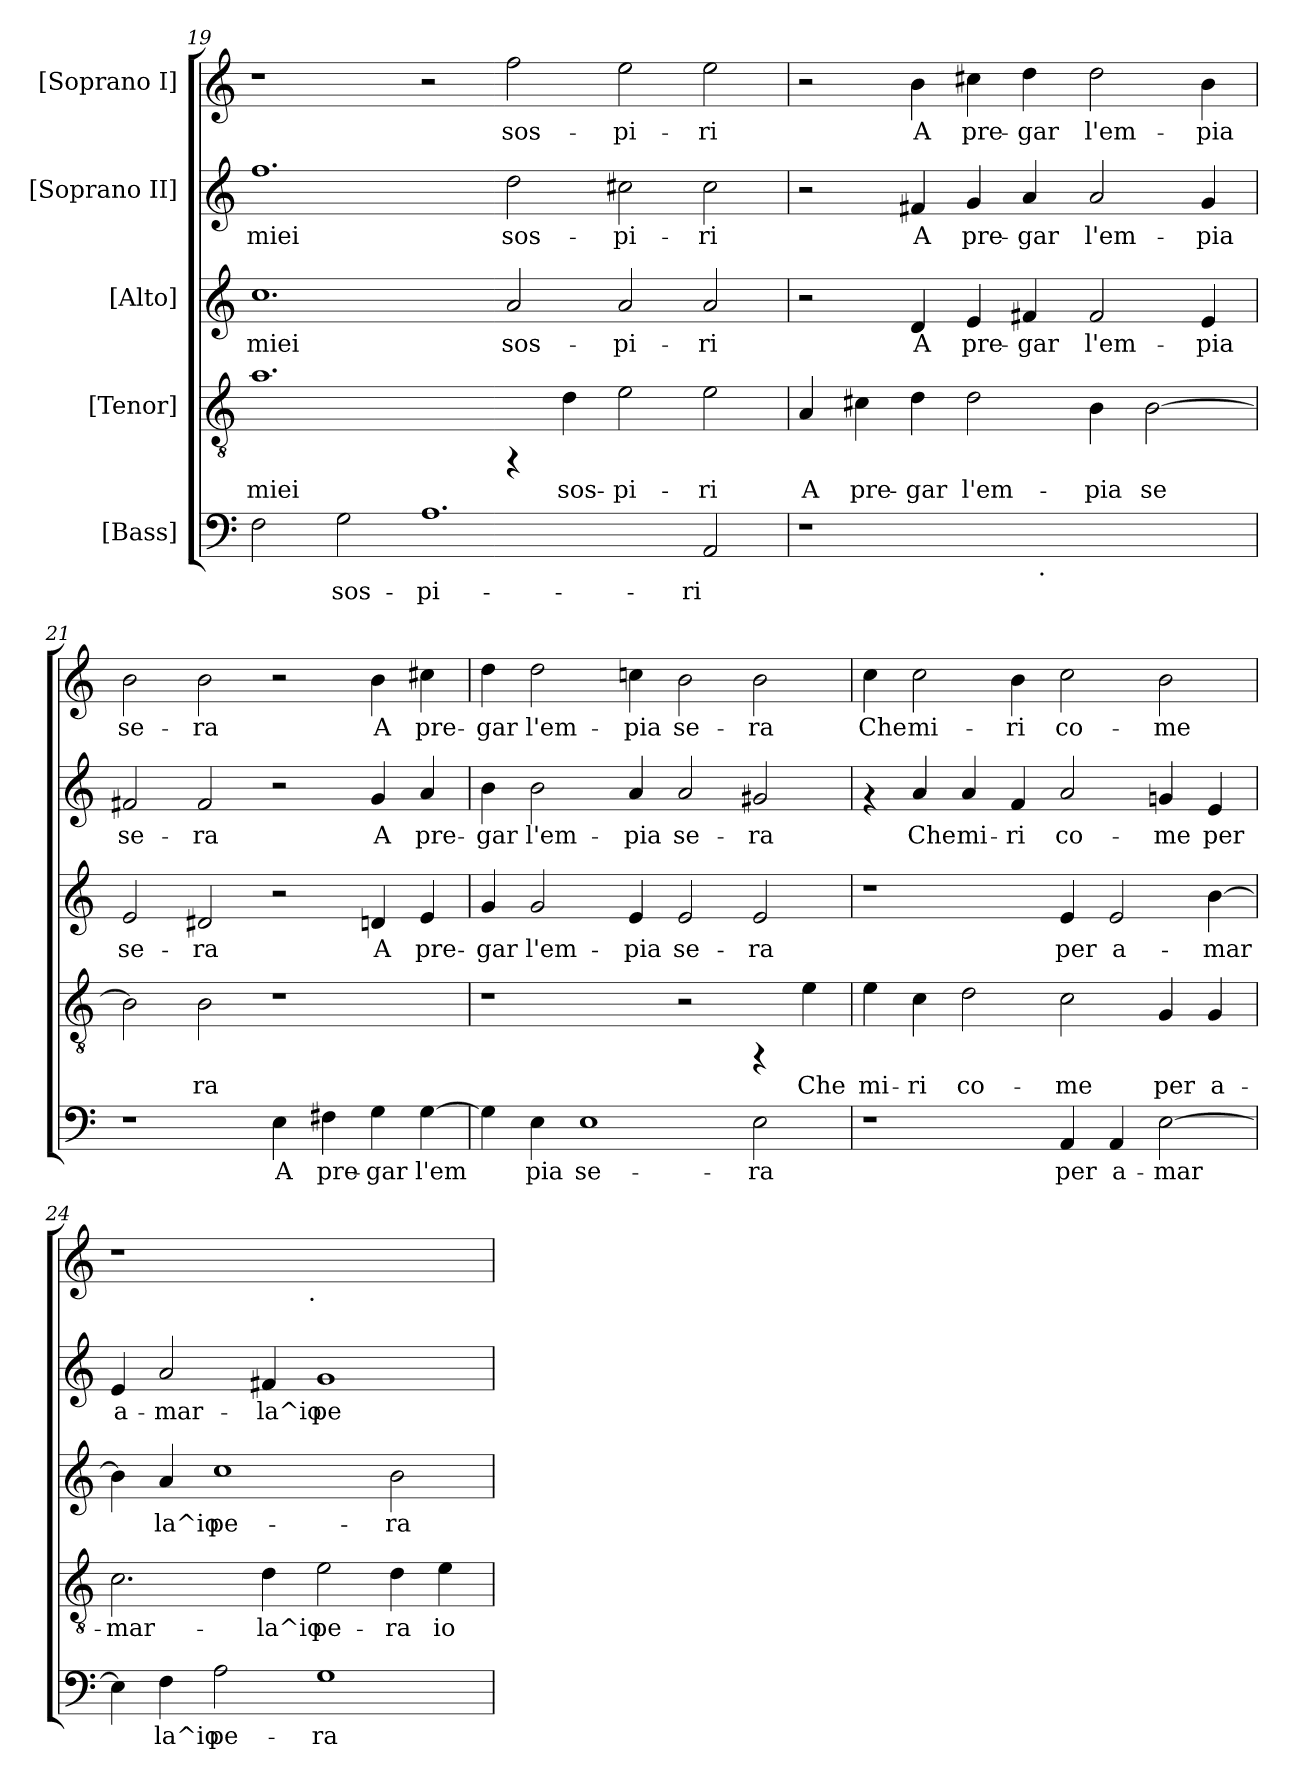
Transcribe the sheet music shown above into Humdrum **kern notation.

**kern	**text	**kern	**text	**kern	**text	**kern	**text	**kern	**text
*part5	*part5	*part4	*part4	*part3	*part3	*part2	*part2	*part1	*part1
*staff5	*staff5	*staff4	*staff4	*staff3	*staff3	*staff2	*staff2	*staff1	*staff1
*I"[Bass]	*	*I"[Tenor]	*	*I"[Alto]	*	*I"[Soprano II]	*	*I"[Soprano I]	*
!!LO:PB:g=z
*clefF4	*	*clefGv2	*	*clefG2	*	*clefG2	*	*clefG2	*
*k[]	*	*k[]	*	*k[]	*	*k[]	*	*k[]	*
*C:	*	*C:	*	*C:	*	*C:	*	*C:	*
=19	=19	=19	=19	=19	=19	=19	=19	=19	=19
!	!LO:LY:b:cj	!	!LO:LY:b:cj	!	!LO:LY:b:cj	!	!LO:LY:b:cj	!	!
2F\	.	1.a	miei	1.cc	miei	1.ff	miei	1r	.
!	!LO:LY:b:cj	!	!	!	!	!	!	!	!
2G\	sos-	.	.	.	.	.	.	.	.
!	!LO:LY:b:cj	!	!	!	!	!	!	!	!
1.A	-pi-	.	.	.	.	.	.	2r	.
!	!	!	!	!	!LO:LY:b:cj	!	!LO:LY:b:cj	!	!LO:LY:b:cj
.	.	4rFF	.	2a/	sos-	2dd\	sos-	2ff\	sos-
!	!	!	!LO:LY:b:cj	!	!	!	!	!	!
.	.	4d\	sos-	.	.	.	.	.	.
!	!	!	!LO:LY:b:cj	!	!LO:LY:b:cj	!	!LO:LY:b:cj	!	!LO:LY:b:cj
.	.	2e\	-pi-	2a/	-pi-	2cc#X\	-pi-	2ee\	-pi-
!	!LO:LY:b:cj	!	!LO:LY:b:cj	!	!LO:LY:b:cj	!	!LO:LY:b:cj	!	!LO:LY:b:cj
2AA/	-ri	2e\	-ri	2a/	-ri	2cc#\	-ri	2ee\	-ri
=20	=20	=20	=20	=20	=20	=20	=20	=20	=20
!	!	!	!LO:LY:b:cj	!	!	!	!	!	!
1r	.	4A/	A	2r	.	2r	.	2r	.
!	!	!	!LO:LY:b:cj	!	!	!	!	!	!
.	.	4c#X\	pre-	.	.	.	.	.	.
!	!	!	!LO:LY:b:cj	!	!LO:LY:b:cj	!	!LO:LY:b:cj	!	!LO:LY:b:cj
.	.	4d\	-gar	4d/	A	4f#X/	A	4b\	A
!	!	!	!LO:LY:b:cj	!	!LO:LY:b:cj	!	!LO:LY:b:cj	!	!LO:LY:b:cj
.	.	2d\	l'em-	4e/	pre-	4g/	pre-	4cc#X\	pre-
!	!	!	!	!	!LO:LY:b:cj	!	!LO:LY:b:cj	!	!LO:LY:b:cj
32ryy	.	.	.	4f#X/	-gar	4a/	-gar	4dd\	-gar
!LO:TX:b:t=.	!	!	!	!	!	!	!	!	!
32%31ryy	.	.	.	.	.	.	.	.	.
!	!	!	!LO:LY:b:cj	!	!LO:LY:b:cj	!	!LO:LY:b:cj	!	!LO:LY:b:cj
.	.	4B\	-pia	2f#/	l'em-	2a/	l'em-	2dd\	l'em-
!	!	!	!LO:LY:b:cj	!	!	!	!	!	!
.	.	[>2B\	se-	.	.	.	.	.	.
!	!	!	!	!	!LO:LY:b:cj	!	!LO:LY:b:cj	!	!LO:LY:b:cj
.	.	.	.	4e/	-pia	4g/	-pia	4b\	-pia
=21	=21	=21	=21	=21	=21	=21	=21	=21	=21
!	!	!	!LO:LY:b:cj	!	!LO:LY:b:cj	!	!LO:LY:b:cj	!	!LO:LY:b:cj
1r	.	2B\]	--	2e/	se-	2f#X/	se-	2b\	se-
!	!	!	!LO:LY:b:cj	!	!LO:LY:b:cj	!	!LO:LY:b:cj	!	!LO:LY:b:cj
.	.	2B\	-ra	2d#X/	-ra	2f#/	-ra	2b\	-ra
!	!LO:LY:b:cj	!	!	!	!	!	!	!	!
4E\	A	1r	.	2r	.	2r	.	2r	.
!	!LO:LY:b:cj	!	!	!	!	!	!	!	!
4F#X\	pre-	.	.	.	.	.	.	.	.
!	!LO:LY:b:cj	!	!	!	!LO:LY:b:cj	!	!LO:LY:b:cj	!	!LO:LY:b:cj
4G\	-gar	.	.	4dn/	A	4g/	A	4b\	A
!	!LO:LY:b:cj	!	!	!	!LO:LY:b:cj	!	!LO:LY:b:cj	!	!LO:LY:b:cj
[>4G\	l'em-	.	.	4e/	pre-	4a/	pre-	4cc#X\	pre-
=22	=22	=22	=22	=22	=22	=22	=22	=22	=22
!	!LO:LY:b:cj	!	!	!	!LO:LY:b:cj	!	!LO:LY:b:cj	!	!LO:LY:b:cj
4G\]	--	1r	.	4g/	-gar	4b\	-gar	4dd\	-gar
!	!LO:LY:b:cj	!	!	!	!LO:LY:b:cj	!	!LO:LY:b:cj	!	!LO:LY:b:cj
4E\	-pia	.	.	2g/	l'em-	2b\	l'em-	2dd\	l'em-
!	!LO:LY:b:cj	!	!	!	!	!	!	!	!
1E	se-	.	.	.	.	.	.	.	.
!	!	!	!	!	!LO:LY:b:cj	!	!LO:LY:b:cj	!	!LO:LY:b:cj
.	.	.	.	4e/	-pia	4a/	-pia	4ccn\	-pia
!	!	!	!	!	!LO:LY:b:cj	!	!LO:LY:b:cj	!	!LO:LY:b:cj
.	.	2r	.	2e/	se-	2a/	se-	2b\	se-
!	!LO:LY:b:cj	!	!	!	!LO:LY:b:cj	!	!LO:LY:b:cj	!	!LO:LY:b:cj
2E\	-ra	4rFF	.	2e/	-ra	2g#X/	-ra	2b\	-ra
!	!	!	!LO:LY:b:cj	!	!	!	!	!	!
.	.	4e\	Che	.	.	.	.	.	.
!!LO:PB:g=z
=23	=23	=23	=23	=23	=23	=23	=23	=23	=23
!	!	!	!LO:LY:b:cj	!	!	!	!	!	!LO:LY:b:cj
1r	.	4e\	mi-	1r	.	4rf	.	4cc\	Che
!	!	!	!LO:LY:b:cj	!	!	!	!LO:LY:b:cj	!	!LO:LY:b:cj
.	.	4c\	-ri	.	.	4a/	Che	2cc\	mi-
!	!	!	!LO:LY:b:cj	!	!	!	!LO:LY:b:cj	!	!
.	.	2d\	co-	.	.	4a/	mi-	.	.
!	!	!	!	!	!	!	!LO:LY:b:cj	!	!LO:LY:b:cj
.	.	.	.	.	.	4f/	-ri	4b\	-ri
!	!LO:LY:b:cj	!	!LO:LY:b:cj	!	!LO:LY:b:cj	!	!LO:LY:b:cj	!	!LO:LY:b:cj
4AA/	per	2c\	-me	4e/	per	2a/	co-	2cc\	co-
!	!LO:LY:b:cj	!	!	!	!LO:LY:b:cj	!	!	!	!
4AA/	a-	.	.	2e/	a-	.	.	.	.
!	!LO:LY:b:cj	!	!LO:LY:b:cj	!	!	!	!LO:LY:b:cj	!	!LO:LY:b:cj
[>2E\	-mar-	4G/	per	.	.	4gn/	-me	2b\	-me
!	!	!	!LO:LY:b:cj	!	!LO:LY:b:cj	!	!LO:LY:b:cj	!	!
.	.	4G/	a-	[>4b\	-mar-	4e/	per	.	.
=24	=24	=24	=24	=24	=24	=24	=24	=24	=24
!	!LO:LY:b:cj	!	!LO:LY:b:cj	!	!LO:LY:b:cj	!	!LO:LY:b:cj	!	!
*	*	*	*	*	*	*	*	*^	*
4E\]	--	2.c\	-mar-	4b\]	--	4e/	a-	1r	2ryy	.
!	!LO:LY:b:cj	!	!	!	!LO:LY:b:cj	!	!LO:LY:b:cj	!	!	!
4F\	-la^io	.	.	4a/	-la^io	2a/	-mar-	.	.	.
!	!LO:LY:b:cj	!	!	!	!LO:LY:b:cj	!	!	!	!	!
2A\	pe-	.	.	1cc	pe-	.	.	.	4ryy	.
!	!	!	!LO:LY:b:cj	!	!	!	!LO:LY:b:cj	!	!	!
.	.	4d\	-la^io	.	.	4f#X/	-la^io	.	8...ryy	.
!	!	!	!	!	!	!	!	!	!LO:TX:b:t=.	!
.	.	.	.	.	.	.	.	.	1ryy	.
!	!LO:LY:b:cj	!	!LO:LY:b:cj	!	!	!	!LO:LY:b:cj	!	!	!
1G	-ra	2e\	pe-	.	.	1g	pe-	1ryy	.	.
!	!	!	!LO:LY:b:cj	!	!LO:LY:b:cj	!	!	!	!	!
.	.	4d\	-ra	2b\	-ra	.	.	.	.	.
!	!	!	!LO:LY:b:cj	!	!	!	!	!	!	!
.	.	4e\	io	.	.	.	.	.	.	.
.	.	.	.	.	.	.	.	.	64ryy	.
*	*	*	*	*	*	*	*	*v	*v	*
=	=	=	=	=	=	=	=	=	=
*-	*-	*-	*-	*-	*-	*-	*-	*-	*-
